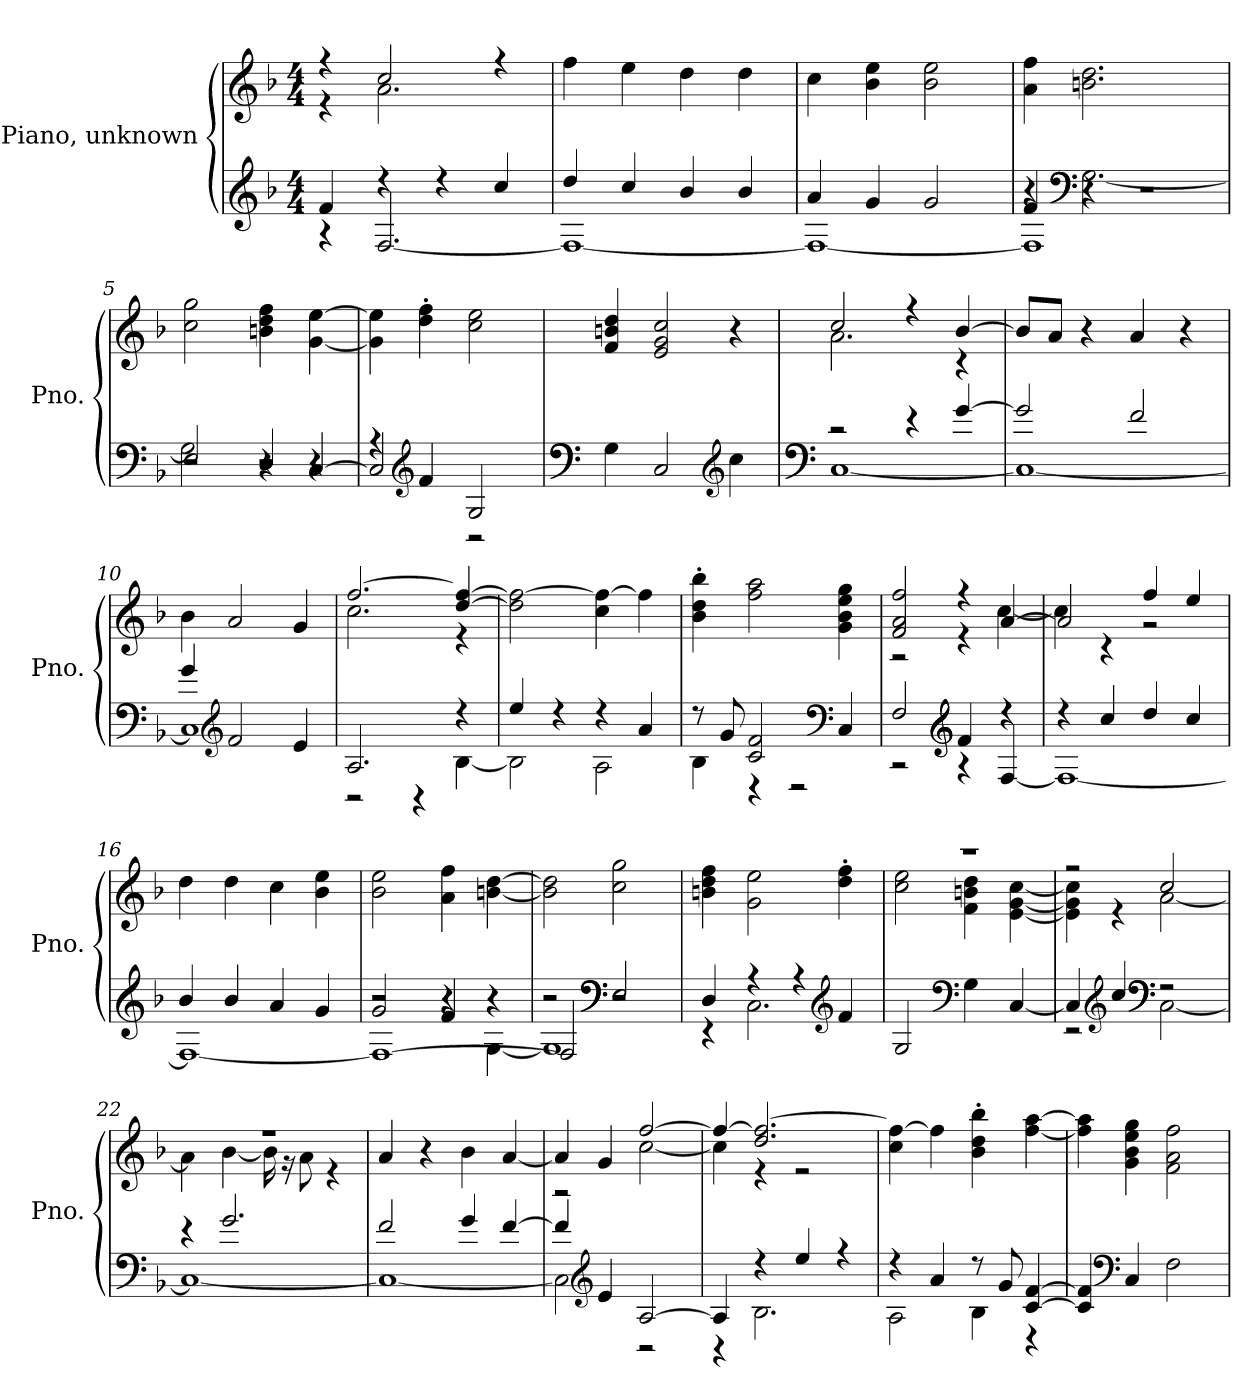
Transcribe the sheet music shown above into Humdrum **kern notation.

**kern	**kern
*part1	*part1
*staff2	*staff1
*I"Piano, unknown	*
*I'Pno.	*
*clefG2	*clefG2
*k[b-]	*k[b-]
*M4/4	*M4/4
*MM120	*MM120
=1	=1
*^	*^
4f/	4r	4r	4r
4r	[2.F/	2cc/	2.a\
4r	.	.	.
4cc/	.	4r	.
*	*	*v	*v
=2	=2	=2
4dd/	1F_	4ff\
4cc/	.	4ee\
4b-/	.	4dd\
4b-/	.	4dd\
=3	=3	=3
4a/	1F_	4cc\
4g/	.	4b-\ 4ee\
2g/	.	2b-\ 2ee\
=4	=4	=4
*	*^	*
4f/	4r	1F]	4a\ 4ff\
*clefF4	*	*	*
4r	[2.G\	.	2.bn\ 2.dd\
2r	.	.	.
=5	=5	=5	=5
2E/	2G\]	2r	2cc\ 2gg\
4D/	2r	4r	4bn\ 4dd\ 4ff\
4r	.	[4C/	[4g\ [4ee\
*	*v	*v	*
=6	=6	=6
4r	2C/]	4g\] 4ee\]
*clefG2	*	*
4f/	.	4dd\' 4ff\'
2G/	2r	2cc\ 2ee\
*v	*v	*
=7	=7
*clefF4	*
4G\	4f/ 4bn/ 4dd/
2C/	2e/ 2g/ 2cc/
*clefG2	*
4cc\	4r
!!LO:LB:g=z
=8	=8
*clefF4	*
*^	*^
2r	[1C	2cc/	2.a\
4r	.	4r	.
[4g/	.	[4b-/	4r
*	*	*v	*v
=9	=9	=9
2g/]	1C_	8b-/L]
.	.	8a/J
.	.	4r
2f/	.	4a/
.	.	4r
=10	=10	=10
4g/	1C]	4b-\
*clefG2	*	*
2f/	.	2a/
4e/	.	4g/
=11	=11	=11
*	*	*^
2.A/	2r	[2.ff/	2.cc\
.	4r	.	.
4r	[4B-\	[4dd/ 4ff/_	4r
*	*	*v	*v
=12	=12	=12
4ee/	2B-\]	2dd\] 2ff\_
4r	.	.
4r	2A\	4cc\ 4ff\_
4a/	.	4ff\]
=13	=13	=13
8r	4B-\	4b-\' 4dd\' 4bb-\'
8g/	.	.
2c/ 2f/	4r	2ff\ 2aa\
.	2r	.
*clefF4	*	*
4C/	.	4g\ 4b-\ 4ee\ 4gg\
=14	=14	=14
*	*	*^
2F/	2r	2f/ 2a/ 2ff/	2r
*clefG2	*	*	*
4f/	4r	4r	4r
4r	[4F/	[4a/	[4cc\
!!LO:LB:g=z	!!
=15	=15	=15	=15
4r	1F_	2a/]	4cc\]
4cc/	.	.	4r
4dd/	.	4ff/	2r
4cc/	.	4ee/	.
*	*	*v	*v
=16	=16	=16
4b-/	1F_	4dd\
4b-/	.	4dd\
4a/	.	4cc\
4g/	.	4b-\ 4ee\
=17	=17	=17
*	*^	*
2g/	2r	1F_	2b-\ 2ee\
4f/	4r	.	4a\ 4ff\
4r	[4G\	.	[4bn\ [4dd\
=18	=18	=18	=18
2r	1G]	2F/]	2b\] 2dd\]
*clefF4	*	*	*
2E/	.	2r	2cc\ 2gg\
*	*v	*v	*
=19	=19	=19
4D/	4r	4bn\ 4dd\ 4ff\
4r	2.C\	2g\ 2ee\
4r	.	.
*clefG2	*	*
4f/	.	4dd\' 4ff\'
*v	*v	*
=20	=20
*	*^
2G/	1r	2cc\ 2ee\
*clefF4	*	*
4G\	.	4f\ 4bn\ 4dd\
[4C/	.	[4e\ [4g\ [4cc\
=21	=21	=21
*^	*	*
4C/]	2r	2r	4e\] 4g\] 4cc\]
*clefG2	*	*	*
4cc/	.	.	4r
*clefF4	*	*	*
2r	[2C\	2cc/	[2a\
!!LO:LB:g=z	!!
=22	=22	=22	=22
4r	1C_	1r	4a\]
2.g/	.	.	[4b-\
.	.	.	16b-\]
.	.	.	16r
.	.	.	8a\
.	.	.	4r
*	*	*v	*v
=23	=23	=23
2f/	1C_	4a/
.	.	4r
4g/	.	4b-\
[4f/	.	[4a/
=24	=24	=24
*	*	*^
4f/]	2C\]	4a/]	2r
*clefG2	*	*	*
4e/	.	4g/	.
[2A/	2r	[2ff/	[2cc\
=25	=25	=25	=25
4A/]	4r	4ff/_	4cc\]
4r	2.B-\	2.dd/ 2.ff/_	4r
4ee/	.	.	2r
4r	.	.	.
*	*	*v	*v
=26	=26	=26
4r	2A\	4cc\ 4ff\_
4a/	.	4ff\]
8r	4B-\	4b-\' 4dd\' 4bb-\'
8g/	.	.
[4c/ [4f/	4r	[4ff\ [4aa\
*v	*v	*
=27	=27
4c/] 4f/]	4ff\] 4aa\]
*clefF4	*
4C/	4g\ 4b-\ 4ee\ 4gg\
2F\	2f\ 2a\ 2ff\
=	=
*-	*-
